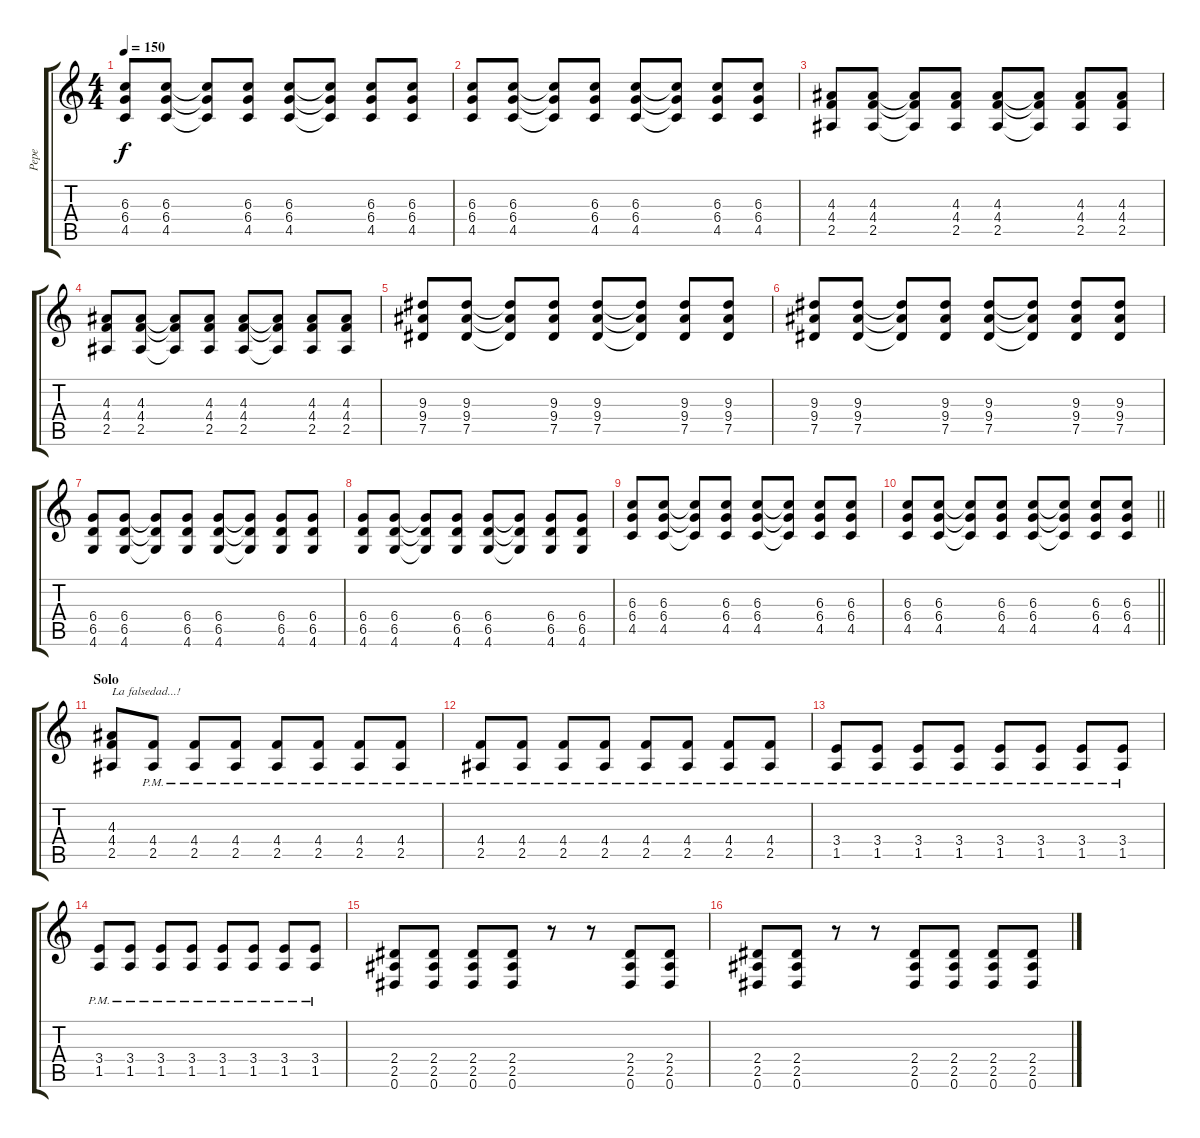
\track ("Pepe" "Pepe") {instrument distortionguitar}
\staff {score tabs}
\tuning (Eb4 Bb3 Gb3 Db3 Ab2 Eb2) {hide}
\ts (4 4)
\tempo 150
\clef g2
\ks c
(6.3 6.4 4.5).8{dy f} (6.3 6.4 4.5).8 (6.3{t} 6.4{t} 4.5{t}).8 (6.3 6.4 4.5).8 (6.3 6.4 4.5).8 (6.3{t} 6.4{t} 4.5{t}).8 (6.3 6.4 4.5).8 (6.3 6.4 4.5).8 |
(6.3 6.4 4.5).8 (6.3 6.4 4.5).8 (6.3{t} 6.4{t} 4.5{t}).8 (6.3 6.4 4.5).8 (6.3 6.4 4.5).8 (6.3{t} 6.4{t} 4.5{t}).8 (6.3 6.4 4.5).8 (6.3 6.4 4.5).8 |
(4.3 4.4 2.5).8 (4.3 4.4 2.5).8 (4.3{t} 4.4{t} 2.5{t}).8 (4.3 4.4 2.5).8 (4.3 4.4 2.5).8 (4.3{t} 4.4{t} 2.5{t}).8 (4.3 4.4 2.5).8 (4.3 4.4 2.5).8 |
(4.3 4.4 2.5).8 (4.3 4.4 2.5).8 (4.3{t} 4.4{t} 2.5{t}).8 (4.3 4.4 2.5).8 (4.3 4.4 2.5).8 (4.3{t} 4.4{t} 2.5{t}).8 (4.3 4.4 2.5).8 (4.3 4.4 2.5).8 |
(9.3 9.4 7.5).8 (9.3 9.4 7.5).8 (9.3{t} 9.4{t} 7.5{t}).8 (9.3 9.4 7.5).8 (9.3 9.4 7.5).8 (9.3{t} 9.4{t} 7.5{t}).8 (9.3 9.4 7.5).8 (9.3 9.4 7.5).8 |
(9.3 9.4 7.5).8 (9.3 9.4 7.5).8 (9.3{t} 9.4{t} 7.5{t}).8 (9.3 9.4 7.5).8 (9.3 9.4 7.5).8 (9.3{t} 9.4{t} 7.5{t}).8 (9.3 9.4 7.5).8 (9.3 9.4 7.5).8 |
(6.4 6.5 4.6).8 (6.4 6.5 4.6).8 (6.4{t} 6.5{t} 4.6{t}).8 (6.4 6.5 4.6).8 (6.4 6.5 4.6).8 (6.4{t} 6.5{t} 4.6{t}).8 (6.4 6.5 4.6).8 (6.4 6.5 4.6).8 |
(6.4 6.5 4.6).8 (6.4 6.5 4.6).8 (6.4{t} 6.5{t} 4.6{t}).8 (6.4 6.5 4.6).8 (6.4 6.5 4.6).8 (6.4{t} 6.5{t} 4.6{t}).8 (6.4 6.5 4.6).8 (6.4 6.5 4.6).8 |
(6.3 6.4 4.5).8 (6.3 6.4 4.5).8 (6.3{t} 6.4{t} 4.5{t}).8 (6.3 6.4 4.5).8 (6.3 6.4 4.5).8 (6.3{t} 6.4{t} 4.5{t}).8 (6.3 6.4 4.5).8 (6.3 6.4 4.5).8 |
\barLineRight lightlight
(6.3 6.4 4.5).8 (6.3 6.4 4.5).8 (6.3{t} 6.4{t} 4.5{t}).8 (6.3 6.4 4.5).8 (6.3 6.4 4.5).8 (6.3{t} 6.4{t} 4.5{t}).8 (6.3 6.4 4.5).8 (6.3 6.4 4.5).8 |
\section ("" "Solo")
(4.3 4.4 2.5).8{txt "La falsedad...!"} (4.4{pm} 2.5{pm}).8 (4.4{pm} 2.5{pm}).8 (4.4{pm} 2.5{pm}).8 (4.4{pm} 2.5{pm}).8 (4.4{pm} 2.5{pm}).8 (4.4{pm} 2.5{pm}).8 (4.4{pm} 2.5{pm}).8 |
(4.4{pm} 2.5{pm}).8 (4.4{pm} 2.5{pm}).8 (4.4{pm} 2.5{pm}).8 (4.4{pm} 2.5{pm}).8 (4.4{pm} 2.5{pm}).8 (4.4{pm} 2.5{pm}).8 (4.4{pm} 2.5{pm}).8 (4.4{pm} 2.5{pm}).8 |
(3.4{pm} 1.5{pm}).8 (3.4{pm} 1.5{pm}).8 (3.4{pm} 1.5{pm}).8 (3.4{pm} 1.5{pm}).8 (3.4{pm} 1.5{pm}).8 (3.4{pm} 1.5{pm}).8 (3.4{pm} 1.5{pm}).8 (3.4{pm} 1.5{pm}).8 |
(3.4{pm} 1.5{pm}).8 (3.4{pm} 1.5{pm}).8 (3.4{pm} 1.5{pm}).8 (3.4{pm} 1.5{pm}).8 (3.4{pm} 1.5{pm}).8 (3.4{pm} 1.5{pm}).8 (3.4{pm} 1.5{pm}).8 (3.4{pm} 1.5{pm}).8 |
(2.4 2.5 0.6).8 (2.4 2.5 0.6).8 (2.4 2.5 0.6).8 (2.4 2.5 0.6).8 r.8 r.8 (2.4 2.5 0.6).8 (2.4 2.5 0.6).8 |
(2.4 2.5 0.6).8 (2.4 2.5 0.6).8 r.8 r.8 (2.4 2.5 0.6).8 (2.4 2.5 0.6).8 (2.4 2.5 0.6).8 (2.4 2.5 0.6).8
